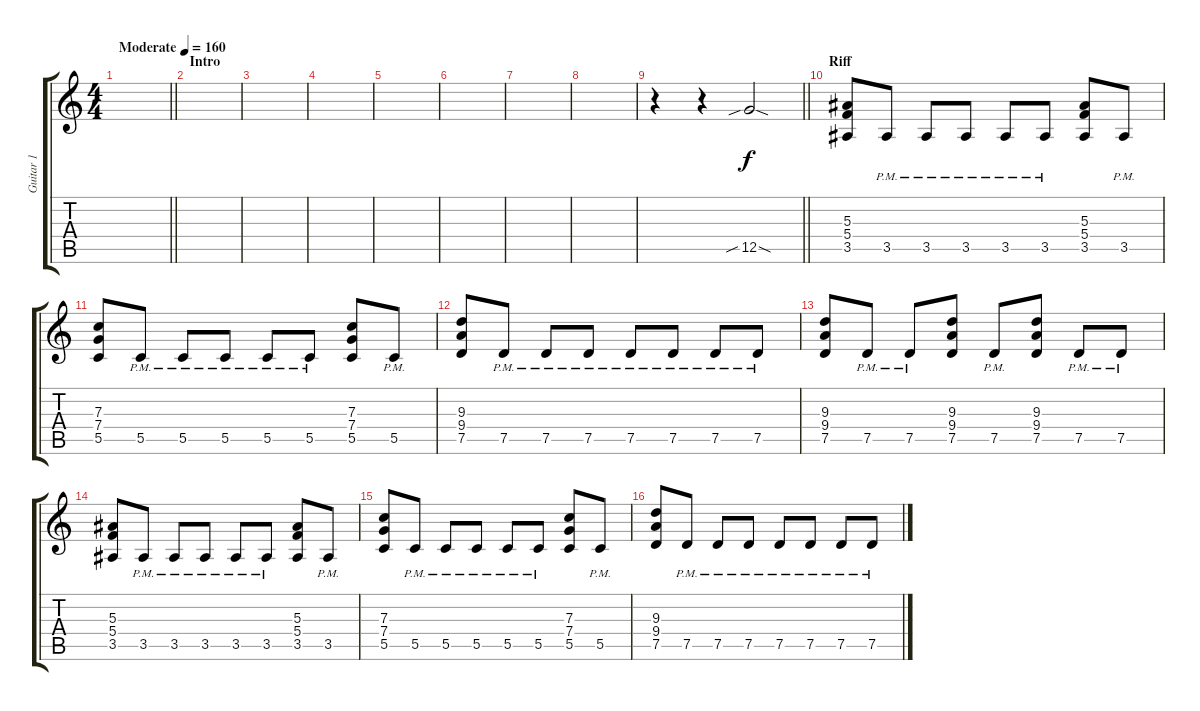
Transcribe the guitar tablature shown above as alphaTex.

\track ("Guitar 1" "Guitar 1") {instrument distortionguitar}
\staff {score tabs}
\tuning (D4 A3 F3 C3 G2 D2) {hide}
\ts (4 4)
\tempo (160 "Moderate")
\clef g2
\barLineRight lightlight
\ks c
|
\section ("" "Intro")
|
|
|
|
|
|
|
\barLineRight lightlight
r.4 r.4 12.5{sib sod}.2 |
\section ("" "Riff")
(5.3 5.4 3.5).8 3.5{pm}.8 3.5{pm}.8 3.5{pm}.8 3.5{pm}.8 3.5{pm}.8 (5.3 5.4 3.5).8 3.5{pm}.8 |
(7.3 7.4 5.5).8 5.5{pm}.8 5.5{pm}.8 5.5{pm}.8 5.5{pm}.8 5.5{pm}.8 (7.3 7.4 5.5).8 5.5{pm}.8 |
(9.3 9.4 7.5).8 7.5{pm}.8 7.5{pm}.8 7.5{pm}.8 7.5{pm}.8 7.5{pm}.8 7.5{pm}.8 7.5{pm}.8 |
(9.3 9.4 7.5).8 7.5{pm}.8 7.5{pm}.8 (9.3 9.4 7.5).8 7.5{pm}.8 (9.3 9.4 7.5).8 7.5{pm}.8 7.5{pm}.8 |
(5.3 5.4 3.5).8 3.5{pm}.8 3.5{pm}.8 3.5{pm}.8 3.5{pm}.8 3.5{pm}.8 (5.3 5.4 3.5).8 3.5{pm}.8 |
(7.3 7.4 5.5).8 5.5{pm}.8 5.5{pm}.8 5.5{pm}.8 5.5{pm}.8 5.5{pm}.8 (7.3 7.4 5.5).8 5.5{pm}.8 |
(9.3 9.4 7.5).8 7.5{pm}.8 7.5{pm}.8 7.5{pm}.8 7.5{pm}.8 7.5{pm}.8 7.5{pm}.8 7.5{pm}.8
